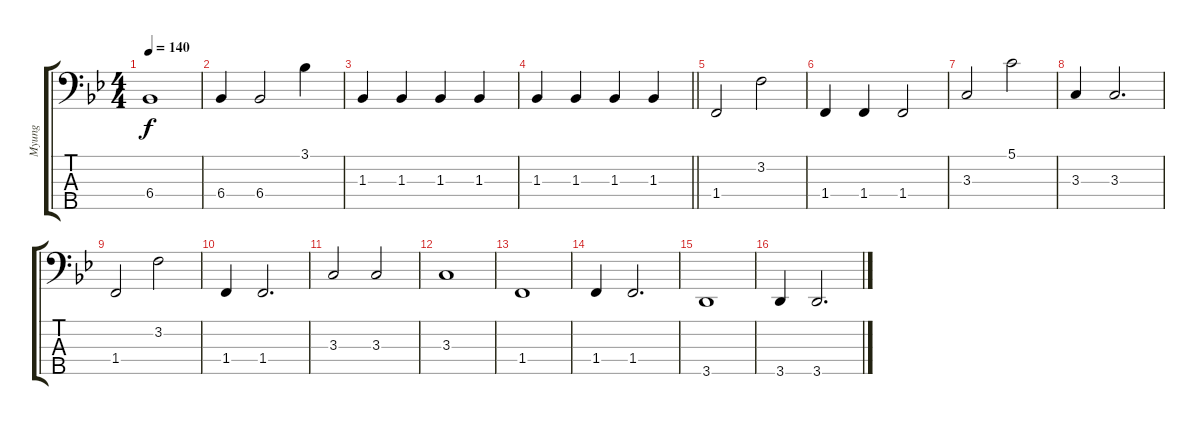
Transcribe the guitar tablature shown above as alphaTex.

\track ("Myung" "Myung") {instrument electricbassfinger}
\staff {score tabs}
\tuning (G2 D2 A1 E1 B0) {hide}
\ts (4 4)
\tempo 140
\clef f4
\ks bb
6.4.1{dy f} |
6.4.4 6.4.2 3.1.4 |
1.3.4 1.3.4 1.3.4 1.3.4 |
\barLineRight lightlight
1.3.4 1.3.4 1.3.4 1.3.4 |
1.4.2 3.2.2 |
1.4.4 1.4.4 1.4.2 |
3.3.2 5.1.2 |
3.3.4 3.3.2{d} |
1.4.2 3.2.2 |
1.4.4 1.4.2{d} |
3.3.2 3.3.2 |
3.3.1 |
1.4.1 |
1.4.4 1.4.2{d} |
3.5.1 |
3.5.4 3.5.2{d}
